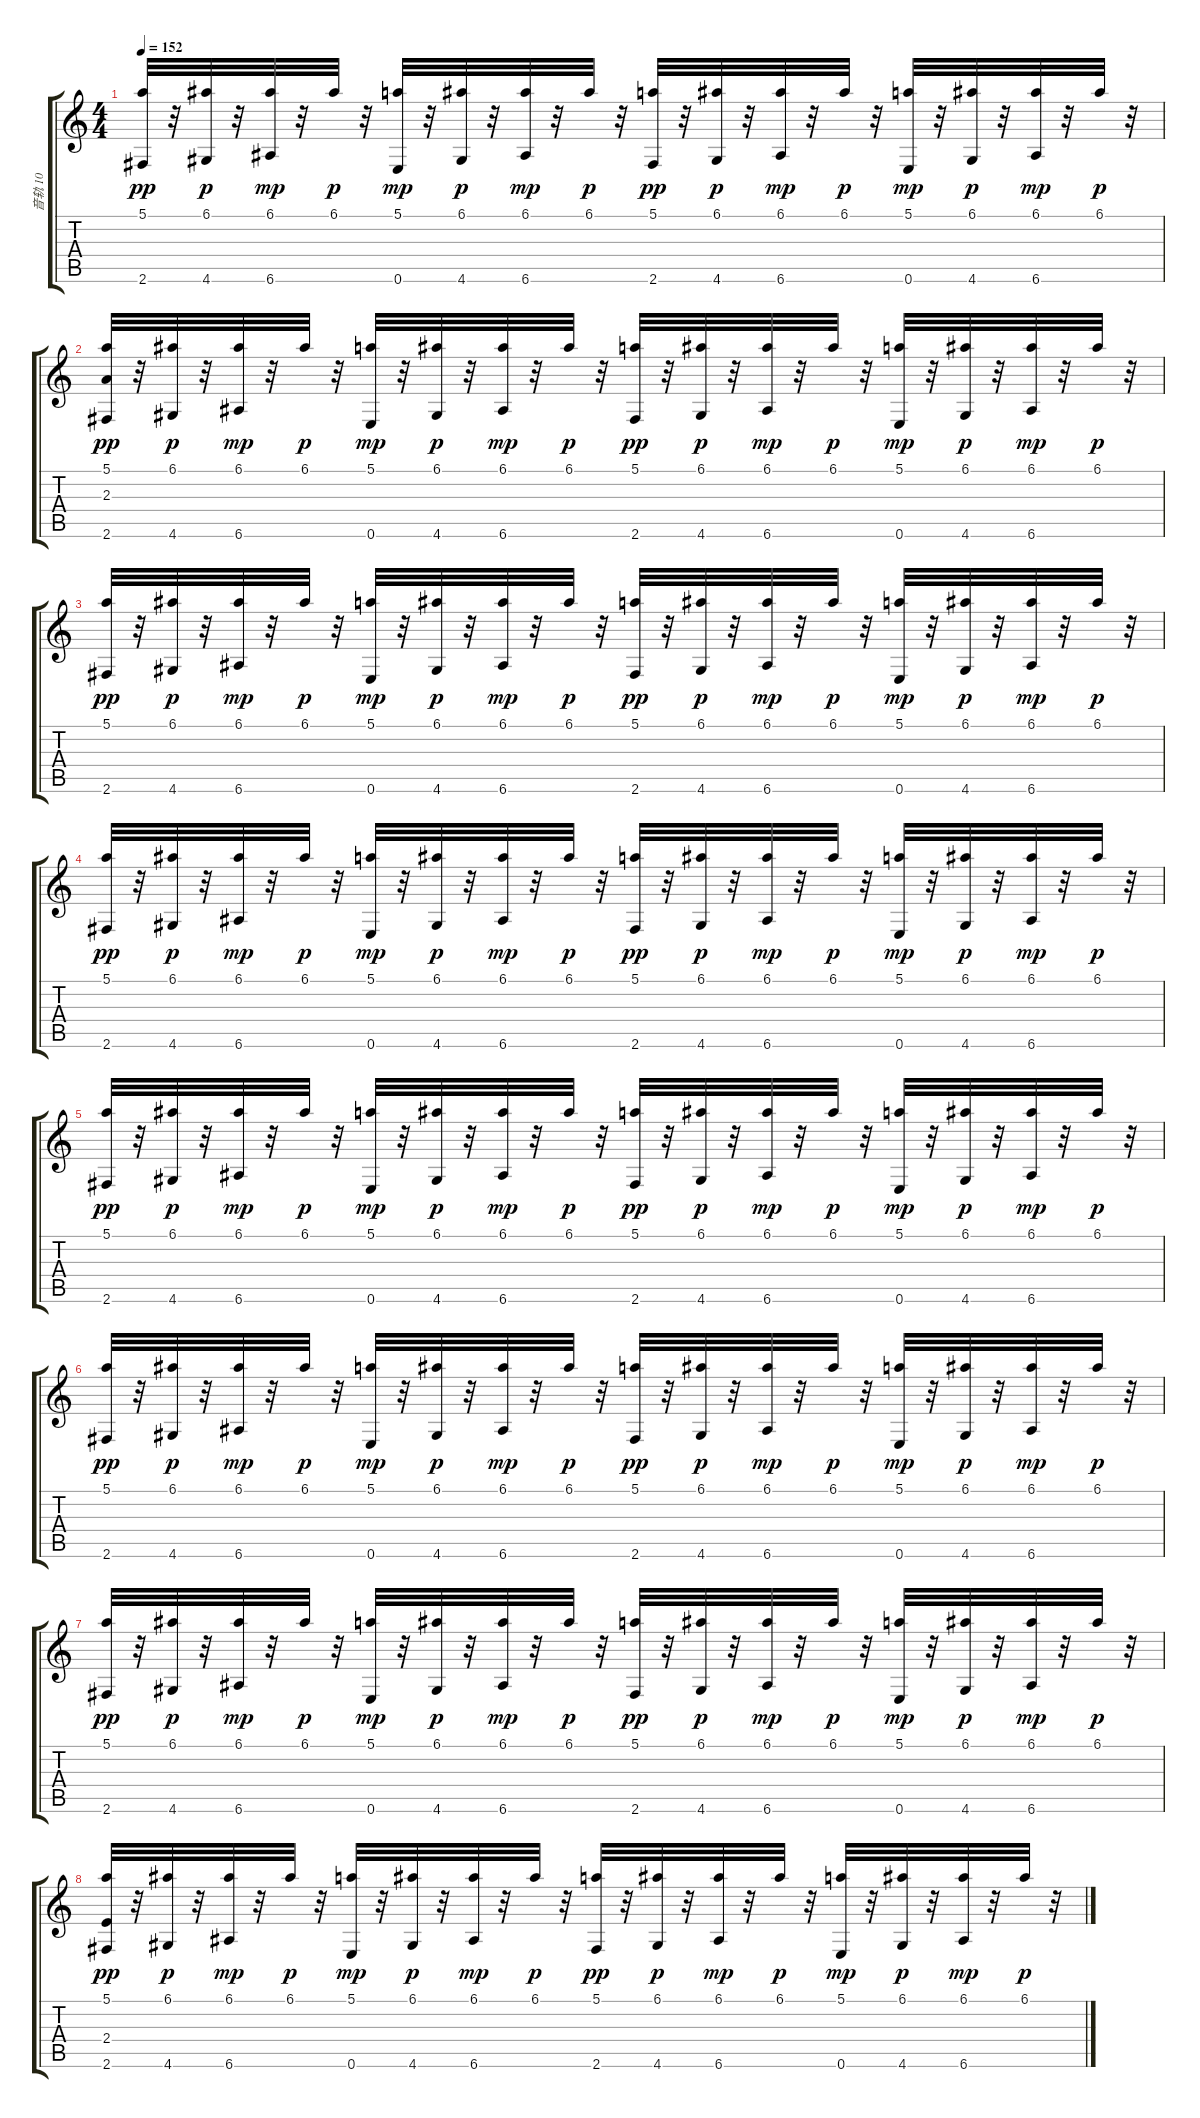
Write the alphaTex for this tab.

\track ("音轨 10" "音轨 10") {instrument acousticguitarsteel}
\staff {score tabs}
\tuning (E4 B3 G3 D3 A2 E2) {hide}
\ts (4 4)
\tempo 152
\clef g2
\ks c
(5.1 2.6).32{dy pp} r.32 (6.1 4.6).32{dy p} r.32 (6.1 6.6).32{dy mp} r.32 6.1.32{dy p} r.32 (5.1 0.6).32{dy mp} r.32 (6.1 4.6).32{dy p} r.32 (6.1 6.6).32{dy mp} r.32 6.1.32{dy p} r.32 (5.1 2.6).32{dy pp} r.32 (6.1 4.6).32{dy p} r.32 (6.1 6.6).32{dy mp} r.32 6.1.32{dy p} r.32 (5.1 0.6).32{dy mp} r.32 (6.1 4.6).32{dy p} r.32 (6.1 6.6).32{dy mp} r.32 6.1.32{dy p} r.32 |
(5.1 2.3 2.6).32{dy pp} r.32 (6.1 4.6).32{dy p} r.32 (6.1 6.6).32{dy mp} r.32 6.1.32{dy p} r.32 (5.1 0.6).32{dy mp} r.32 (6.1 4.6).32{dy p} r.32 (6.1 6.6).32{dy mp} r.32 6.1.32{dy p} r.32 (5.1 2.6).32{dy pp} r.32 (6.1 4.6).32{dy p} r.32 (6.1 6.6).32{dy mp} r.32 6.1.32{dy p} r.32 (5.1 0.6).32{dy mp} r.32 (6.1 4.6).32{dy p} r.32 (6.1 6.6).32{dy mp} r.32 6.1.32{dy p} r.32 |
(5.1 2.6).32{dy pp} r.32 (6.1 4.6).32{dy p} r.32 (6.1 6.6).32{dy mp} r.32 6.1.32{dy p} r.32 (5.1 0.6).32{dy mp} r.32 (6.1 4.6).32{dy p} r.32 (6.1 6.6).32{dy mp} r.32 6.1.32{dy p} r.32 (5.1 2.6).32{dy pp} r.32 (6.1 4.6).32{dy p} r.32 (6.1 6.6).32{dy mp} r.32 6.1.32{dy p} r.32 (5.1 0.6).32{dy mp} r.32 (6.1 4.6).32{dy p} r.32 (6.1 6.6).32{dy mp} r.32 6.1.32{dy p} r.32 |
(5.1 2.6).32{dy pp} r.32 (6.1 4.6).32{dy p} r.32 (6.1 6.6).32{dy mp} r.32 6.1.32{dy p} r.32 (5.1 0.6).32{dy mp} r.32 (6.1 4.6).32{dy p} r.32 (6.1 6.6).32{dy mp} r.32 6.1.32{dy p} r.32 (5.1 2.6).32{dy pp} r.32 (6.1 4.6).32{dy p} r.32 (6.1 6.6).32{dy mp} r.32 6.1.32{dy p} r.32 (5.1 0.6).32{dy mp} r.32 (6.1 4.6).32{dy p} r.32 (6.1 6.6).32{dy mp} r.32 6.1.32{dy p} r.32 |
(5.1 2.6).32{dy pp} r.32 (6.1 4.6).32{dy p} r.32 (6.1 6.6).32{dy mp} r.32 6.1.32{dy p} r.32 (5.1 0.6).32{dy mp} r.32 (6.1 4.6).32{dy p} r.32 (6.1 6.6).32{dy mp} r.32 6.1.32{dy p} r.32 (5.1 2.6).32{dy pp} r.32 (6.1 4.6).32{dy p} r.32 (6.1 6.6).32{dy mp} r.32 6.1.32{dy p} r.32 (5.1 0.6).32{dy mp} r.32 (6.1 4.6).32{dy p} r.32 (6.1 6.6).32{dy mp} r.32 6.1.32{dy p} r.32 |
(5.1 2.6).32{dy pp} r.32 (6.1 4.6).32{dy p} r.32 (6.1 6.6).32{dy mp} r.32 6.1.32{dy p} r.32 (5.1 0.6).32{dy mp} r.32 (6.1 4.6).32{dy p} r.32 (6.1 6.6).32{dy mp} r.32 6.1.32{dy p} r.32 (5.1 2.6).32{dy pp} r.32 (6.1 4.6).32{dy p} r.32 (6.1 6.6).32{dy mp} r.32 6.1.32{dy p} r.32 (5.1 0.6).32{dy mp} r.32 (6.1 4.6).32{dy p} r.32 (6.1 6.6).32{dy mp} r.32 6.1.32{dy p} r.32 |
(5.1 2.6).32{dy pp} r.32 (6.1 4.6).32{dy p} r.32 (6.1 6.6).32{dy mp} r.32 6.1.32{dy p} r.32 (5.1 0.6).32{dy mp} r.32 (6.1 4.6).32{dy p} r.32 (6.1 6.6).32{dy mp} r.32 6.1.32{dy p} r.32 (5.1 2.6).32{dy pp} r.32 (6.1 4.6).32{dy p} r.32 (6.1 6.6).32{dy mp} r.32 6.1.32{dy p} r.32 (5.1 0.6).32{dy mp} r.32 (6.1 4.6).32{dy p} r.32 (6.1 6.6).32{dy mp} r.32 6.1.32{dy p} r.32 |
(5.1 2.4 2.6).32{dy pp} r.32 (6.1 4.6).32{dy p} r.32 (6.1 6.6).32{dy mp} r.32 6.1.32{dy p} r.32 (5.1 0.6).32{dy mp} r.32 (6.1 4.6).32{dy p} r.32 (6.1 6.6).32{dy mp} r.32 6.1.32{dy p} r.32 (5.1 2.6).32{dy pp} r.32 (6.1 4.6).32{dy p} r.32 (6.1 6.6).32{dy mp} r.32 6.1.32{dy p} r.32 (5.1 0.6).32{dy mp} r.32 (6.1 4.6).32{dy p} r.32 (6.1 6.6).32{dy mp} r.32 6.1.32{dy p} r.32
